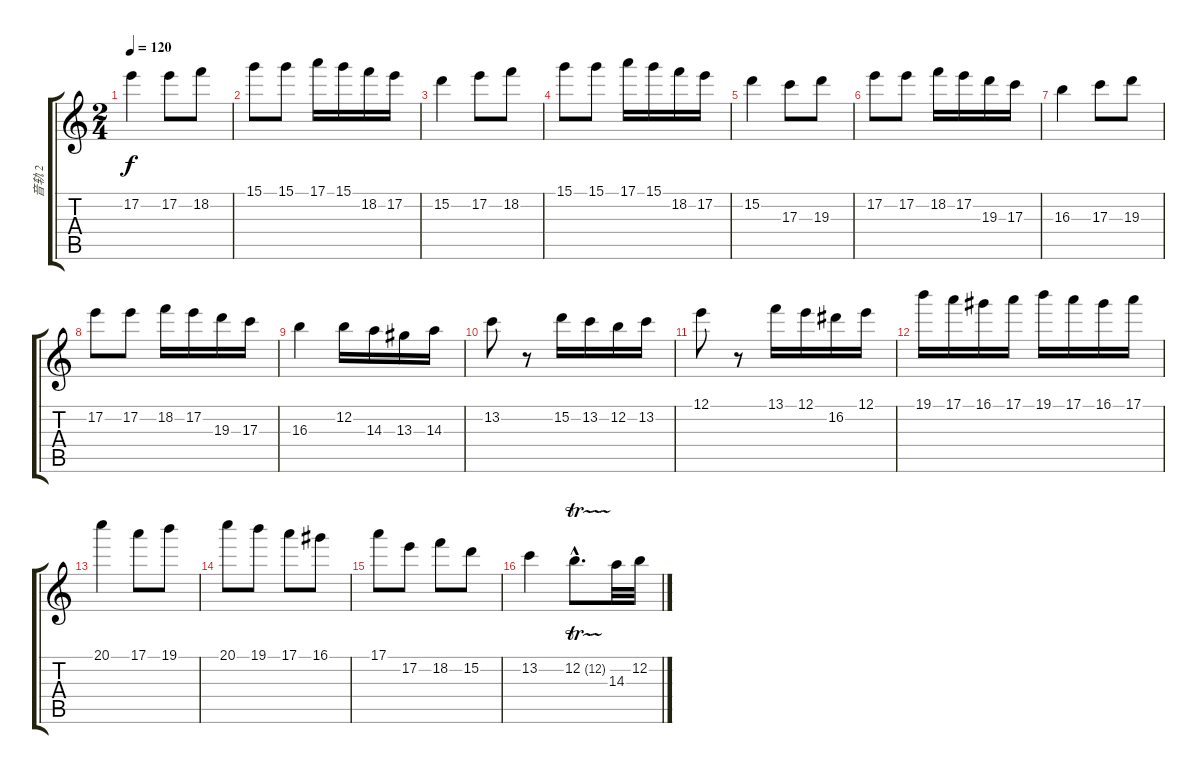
\track ("音轨 2" "音轨 2") {instrument acousticguitarsteel}
\staff {score tabs}
\tuning (E4 B3 G3 D3 A2 E2) {hide}
\ts (2 4)
\tempo 120
\clef g2
\ks c
17.2.4{dy f} 17.2.8 18.2.8 |
15.1.8 15.1.8 17.1.16 15.1.16 18.2.16 17.2.16 |
15.2.4 17.2.8 18.2.8 |
15.1.8 15.1.8 17.1.16 15.1.16 18.2.16 17.2.16 |
15.2.4 17.3.8 19.3.8 |
17.2.8 17.2.8 18.2.16 17.2.16 19.3.16 17.3.16 |
16.3.4 17.3.8 19.3.8 |
17.2.8 17.2.8 18.2.16 17.2.16 19.3.16 17.3.16 |
16.3.4 12.2.16 14.3.16 13.3.16 14.3.16 |
13.2.8 r.8 15.2.16 13.2.16 12.2.16 13.2.16 |
12.1.8 r.8 13.1.16 12.1.16 16.2.16 12.1.16 |
19.1.16 17.1.16 16.1.16 17.1.16 19.1.16 17.1.16 16.1.16 17.1.16 |
20.1.4 17.1.8 19.1.8 |
20.1.8 19.1.8 17.1.8 16.1.8 |
17.1.8 17.2.8 18.2.8 15.2.8 |
13.2.4 12.2{tr (12 16) hac}.8{d} 14.3.32 12.2.32
